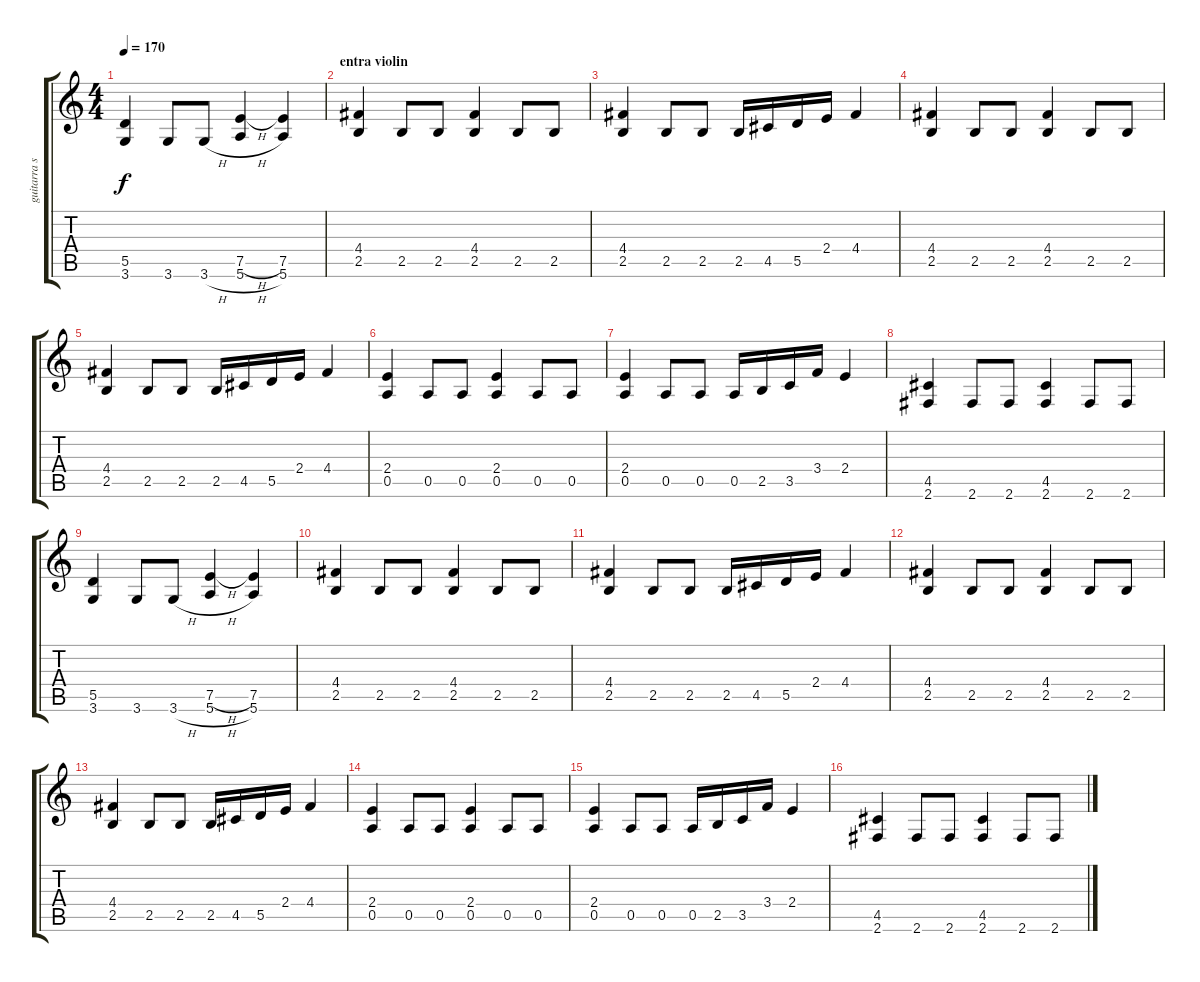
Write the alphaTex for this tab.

\track ("guitarra solista" "guitarra s") {instrument overdrivenguitar}
\staff {score tabs}
\tuning (E4 B3 G3 D3 A2 E2) {hide}
\ts (4 4)
\tempo 170
\clef g2
\ks c
(5.5 3.6).4{dy f} 3.6.8 3.6{h}.8 (7.5{h} 5.6{h}).4 (7.5 5.6).4 |
\section ("" "entra violin")
(4.4 2.5).4 2.5.8 2.5.8 (4.4 2.5).4 2.5.8 2.5.8 |
(4.4 2.5).4 2.5.8 2.5.8 2.5.16 4.5.16 5.5.16 2.4.16 4.4.4 |
(4.4 2.5).4 2.5.8 2.5.8 (4.4 2.5).4 2.5.8 2.5.8 |
(4.4 2.5).4 2.5.8 2.5.8 2.5.16 4.5.16 5.5.16 2.4.16 4.4.4 |
(2.4 0.5).4 0.5.8 0.5.8 (2.4 0.5).4 0.5.8 0.5.8 |
(2.4 0.5).4 0.5.8 0.5.8 0.5.16 2.5.16 3.5.16 3.4.16 2.4.4 |
(4.5 2.6).4 2.6.8 2.6.8 (4.5 2.6).4 2.6.8 2.6.8 |
(5.5 3.6).4 3.6.8 3.6{h}.8 (7.5{h} 5.6{h}).4 (7.5 5.6).4 |
(4.4 2.5).4 2.5.8 2.5.8 (4.4 2.5).4 2.5.8 2.5.8 |
(4.4 2.5).4 2.5.8 2.5.8 2.5.16 4.5.16 5.5.16 2.4.16 4.4.4 |
(4.4 2.5).4 2.5.8 2.5.8 (4.4 2.5).4 2.5.8 2.5.8 |
(4.4 2.5).4 2.5.8 2.5.8 2.5.16 4.5.16 5.5.16 2.4.16 4.4.4 |
(2.4 0.5).4 0.5.8 0.5.8 (2.4 0.5).4 0.5.8 0.5.8 |
(2.4 0.5).4 0.5.8 0.5.8 0.5.16 2.5.16 3.5.16 3.4.16 2.4.4 |
(4.5 2.6).4 2.6.8 2.6.8 (4.5 2.6).4 2.6.8 2.6.8
